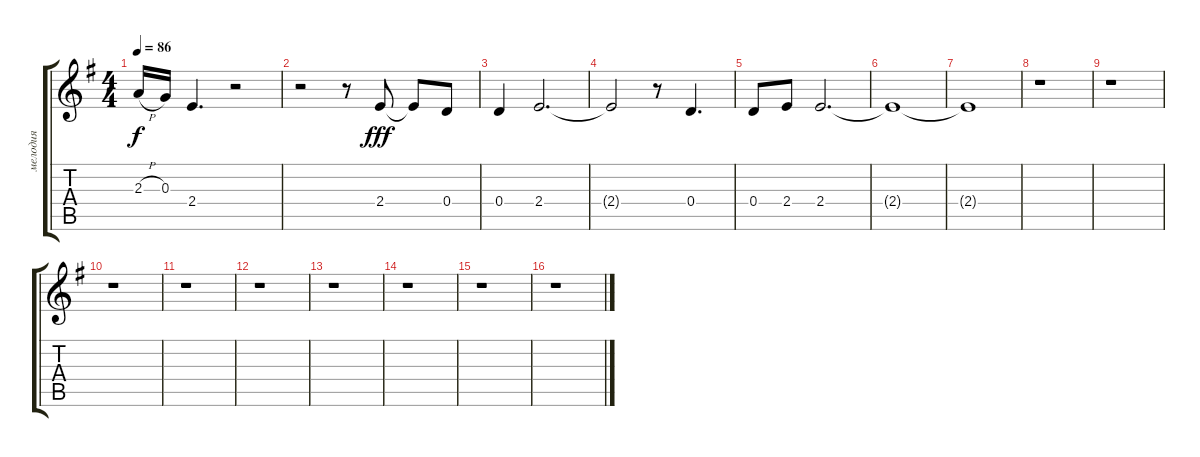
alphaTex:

\track ("мелодия" "мелодия") {instrument electricguitarjazz}
\staff {score tabs}
\tuning (E4 B3 G3 D3 A2 E2) {hide}
\ts (4 4)
\tempo 86
\clef g2
\ks eminor
2.3{h}.16{dy f} 0.3.16 2.4.4{d} r.2 |
r.2 r.8 2.4.8{dy fff} 2.4{t}.8 0.4.8 |
0.4.4 2.4.2{d} |
2.4{t}.2 r.8 0.4.4{d} |
0.4.8 2.4.8 2.4.2{d} |
2.4{t}.1 |
2.4{t}.1 |
r.1 |
r.1 |
r.1 |
r.1 |
r.1 |
r.1 |
r.1 |
r.1 |
r.1
